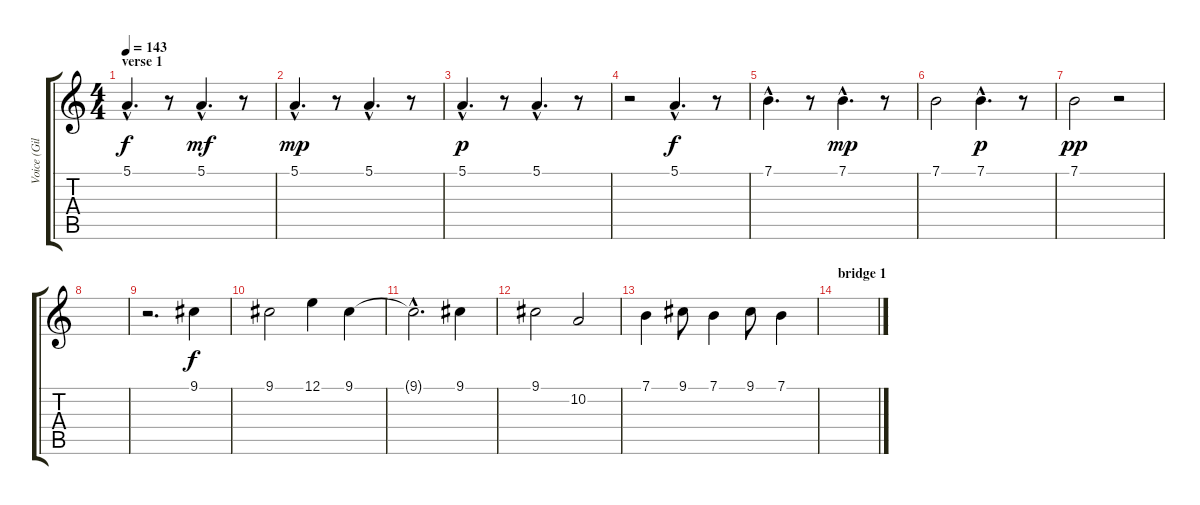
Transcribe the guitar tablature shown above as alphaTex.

\track ("Voice (Gilmour)" "Voice (Gil") {instrument synthvoice}
\staff {score tabs}
\tuning (E4 B3 G3 D3 A2 E2) {hide}
\ts (4 4)
\section ("" "verse 1")
\tempo 143
\clef g2
\ks c
5.1{hac}.4{d dy f} r.8 5.1{hac}.4{d dy mf} r.8 |
5.1{hac}.4{d dy mp} r.8 5.1{hac}.4{d} r.8 |
5.1{hac}.4{d dy p} r.8 5.1{hac}.4{d} r.8 |
r.2 5.1{hac}.4{d dy f} r.8 |
7.1{hac}.4{d} r.8 7.1{hac}.4{d dy mp} r.8 |
7.1.2 7.1{hac}.4{d dy p} r.8 |
7.1.2{dy pp} r.2 |
|
r.2{d} 9.1.4{dy f} |
9.1.2 12.1.4 9.1.4 |
9.1{hac t}.2{d} 9.1.4 |
9.1.2 10.2.2 |
7.1.4 9.1.8 7.1.4 9.1.8 7.1.4 |
\section ("" "bridge 1")
